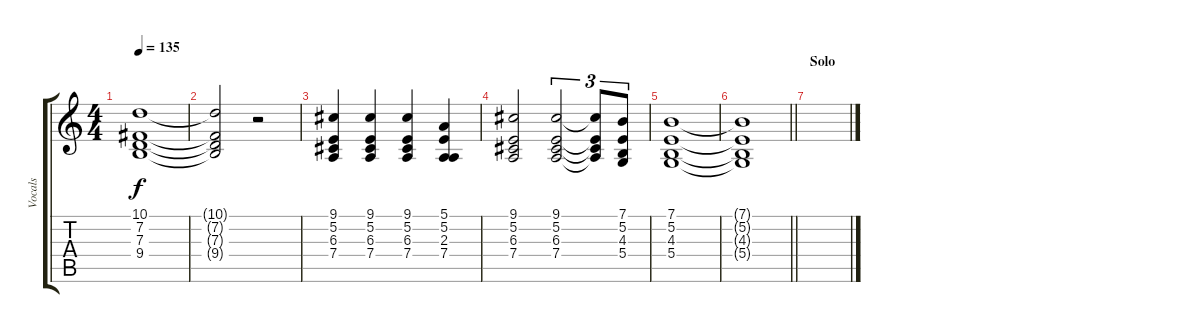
\track ("Vocals" "Vocals") {instrument choiraahs}
\staff {score tabs}
\tuning (E4 B3 G3 D3 A2 E2) {hide}
\ts (4 4)
\tempo 135
\clef g2
\ks c
(10.1 7.2 7.3 9.4).1{dy f} |
(10.1{t} 7.2{t} 7.3{t} 9.4{t}).2 r.2 |
(9.1 5.2 6.3 7.4).4 (9.1 5.2 6.3 7.4).4 (9.1 5.2 6.3 7.4).4 (5.1 5.2 2.3 7.4).4 |
(9.1 5.2 6.3 7.4).2 (9.1 5.2 6.3 7.4).2{tu (3 2)} (9.1{t} 5.2{t} 6.3{t} 7.4{t}).8{tu (3 2)} (7.1 5.2 4.3 5.4).8{tu (3 2)} |
(7.1 5.2 4.3 5.4).1 |
\barLineRight lightlight
(7.1{t} 5.2{t} 4.3{t} 5.4{t}).1 |
\section ("" "Solo")
